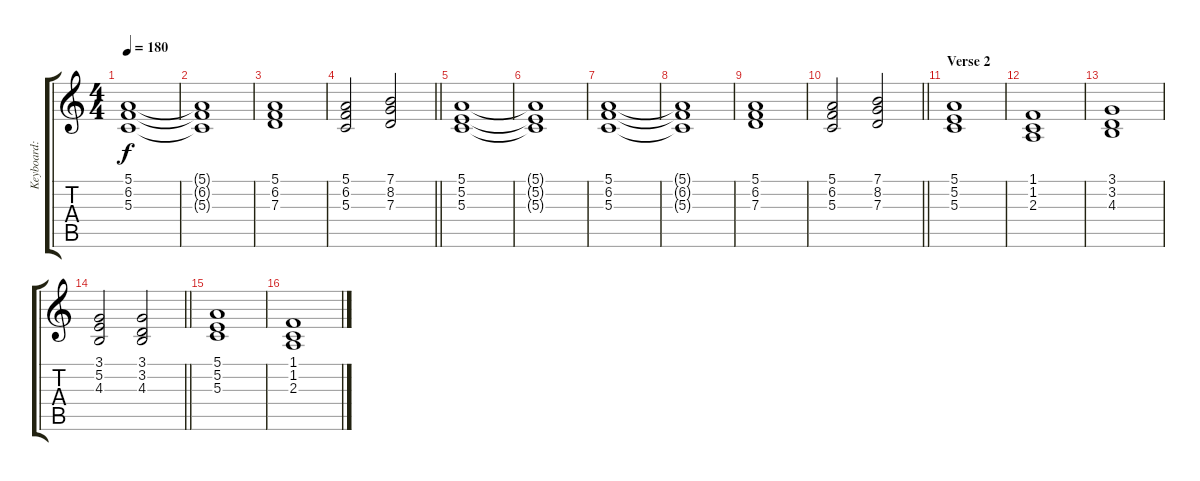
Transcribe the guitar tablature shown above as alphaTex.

\track ("Keyboard: Juha Mäenpää" "Keyboard: ") {instrument stringensemble1}
\staff {score tabs}
\tuning (E4 B3 G3 D3 A2 E2) {hide}
\ts (4 4)
\tempo 180
\clef g2
\ks aminor
(5.1 6.2 5.3).1{dy f} |
(5.1{t} 6.2{t} 5.3{t}).1 |
(5.1 6.2 7.3).1 |
\barLineRight lightlight
(5.1 6.2 5.3).2 (7.1 8.2 7.3).2 |
(5.1 5.2 5.3).1 |
(5.1{t} 5.2{t} 5.3{t}).1 |
(5.1 6.2 5.3).1 |
(5.1{t} 6.2{t} 5.3{t}).1 |
(5.1 6.2 7.3).1 |
\barLineRight lightlight
(5.1 6.2 5.3).2 (7.1 8.2 7.3).2 |
\section ("" "Verse 2")
(5.1 5.2 5.3).1{volume 8} |
(1.1 1.2 2.3).1 |
(3.1 3.2 4.3).1 |
\barLineRight lightlight
(3.1 5.2 4.3).2 (3.1 3.2 4.3).2 |
(5.1 5.2 5.3).1 |
(1.1 1.2 2.3).1
